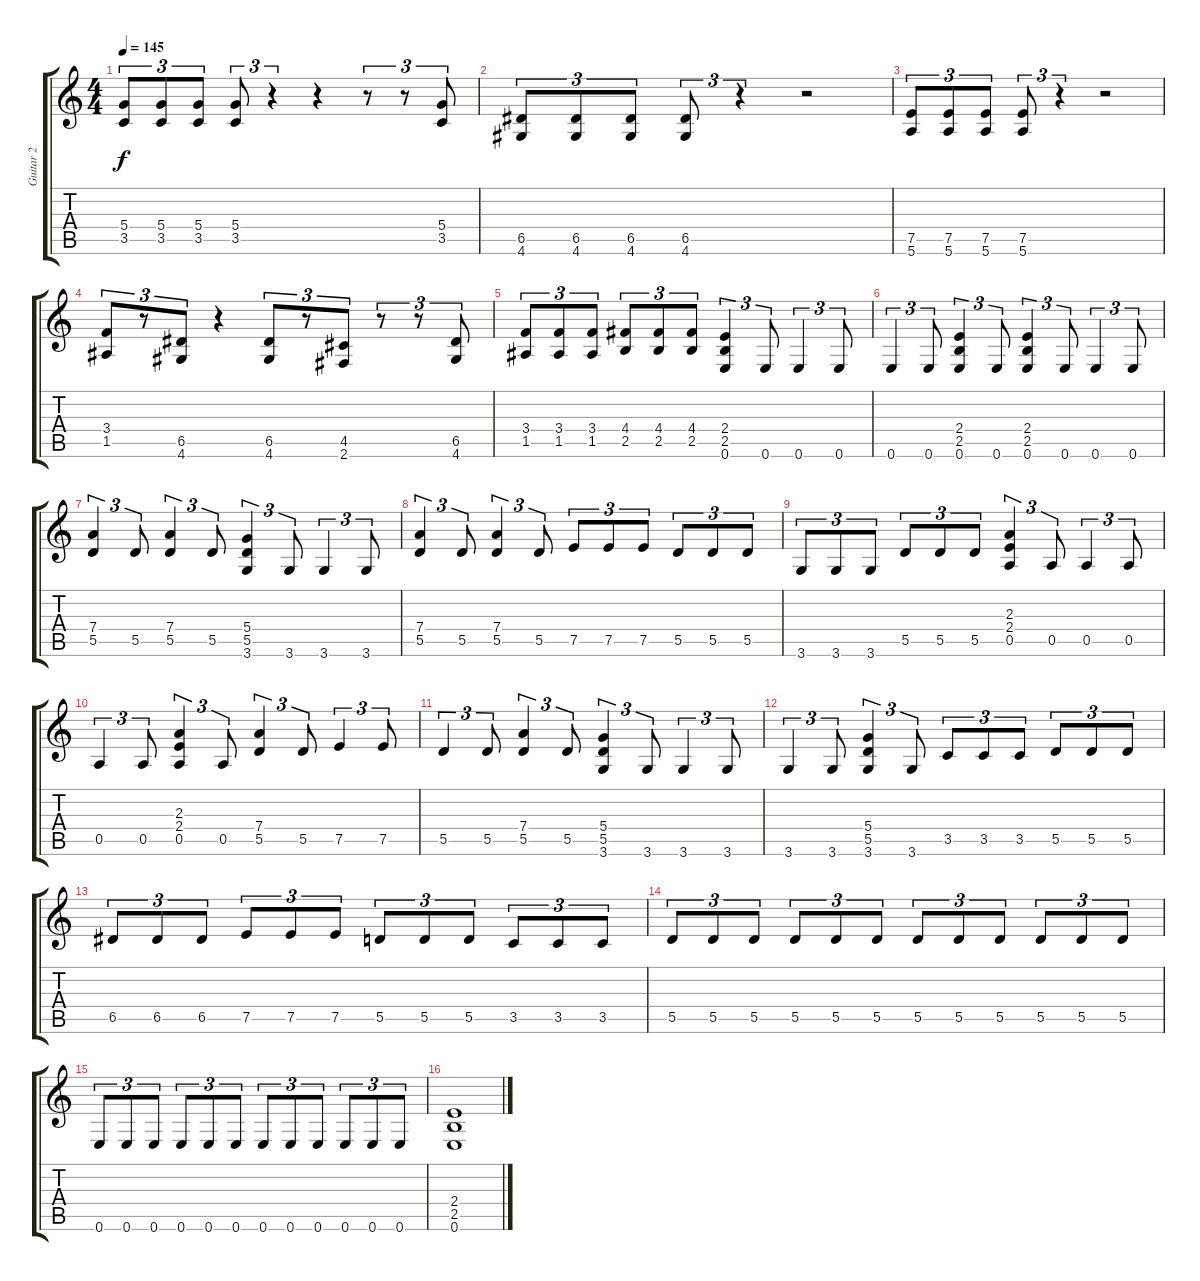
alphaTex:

\track ("Guitar 2" "Guitar 2") {instrument distortionguitar}
\staff {score tabs}
\tuning (E4 B3 G3 D3 A2 E2) {hide}
\ts (4 4)
\tempo 145
\clef g2
\ks c
(5.4 3.5).8{tu (3 2) dy f} (5.4 3.5).8{tu (3 2)} (5.4 3.5).8{tu (3 2)} (5.4 3.5).8{tu (3 2)} r.4{tu (3 2)} r.4 r.8{tu (3 2)} r.8{tu (3 2)} (5.4 3.5).8{tu (3 2)} |
(6.5 4.6).8{tu (3 2)} (6.5 4.6).8{tu (3 2)} (6.5 4.6).8{tu (3 2)} (6.5 4.6).8{tu (3 2)} r.4{tu (3 2)} r.2 |
(7.5 5.6).8{tu (3 2)} (7.5 5.6).8{tu (3 2)} (7.5 5.6).8{tu (3 2)} (7.5 5.6).8{tu (3 2)} r.4{tu (3 2)} r.2 |
(3.4 1.5).8{tu (3 2)} r.8{tu (3 2)} (6.5 4.6).8{tu (3 2)} r.4 (6.5 4.6).8{tu (3 2)} r.8{tu (3 2)} (4.5 2.6).8{tu (3 2)} r.8{tu (3 2)} r.8{tu (3 2)} (6.5 4.6).8{tu (3 2)} |
(3.4 1.5).8{tu (3 2)} (3.4 1.5).8{tu (3 2)} (3.4 1.5).8{tu (3 2)} (4.4 2.5).8{tu (3 2)} (4.4 2.5).8{tu (3 2)} (4.4 2.5).8{tu (3 2)} (2.4 2.5 0.6).4{tu (3 2)} 0.6.8{tu (3 2)} 0.6.4{tu (3 2)} 0.6.8{tu (3 2)} |
0.6.4{tu (3 2)} 0.6.8{tu (3 2)} (2.4 2.5 0.6).4{tu (3 2)} 0.6.8{tu (3 2)} (2.4 2.5 0.6).4{tu (3 2)} 0.6.8{tu (3 2)} 0.6.4{tu (3 2)} 0.6.8{tu (3 2)} |
(7.4 5.5).4{tu (3 2)} 5.5.8{tu (3 2)} (7.4 5.5).4{tu (3 2)} 5.5.8{tu (3 2)} (5.4 5.5 3.6).4{tu (3 2)} 3.6.8{tu (3 2)} 3.6.4{tu (3 2)} 3.6.8{tu (3 2)} |
(7.4 5.5).4{tu (3 2)} 5.5.8{tu (3 2)} (7.4 5.5).4{tu (3 2)} 5.5.8{tu (3 2)} 7.5.8{tu (3 2)} 7.5.8{tu (3 2)} 7.5.8{tu (3 2)} 5.5.8{tu (3 2)} 5.5.8{tu (3 2)} 5.5.8{tu (3 2)} |
3.6.8{tu (3 2)} 3.6.8{tu (3 2)} 3.6.8{tu (3 2)} 5.5.8{tu (3 2)} 5.5.8{tu (3 2)} 5.5.8{tu (3 2)} (2.3 2.4 0.5).4{tu (3 2)} 0.5.8{tu (3 2)} 0.5.4{tu (3 2)} 0.5.8{tu (3 2)} |
0.5.4{tu (3 2)} 0.5.8{tu (3 2)} (2.3 2.4 0.5).4{tu (3 2)} 0.5.8{tu (3 2)} (7.4 5.5).4{tu (3 2)} 5.5.8{tu (3 2)} 7.5.4{tu (3 2)} 7.5.8{tu (3 2)} |
5.5.4{tu (3 2)} 5.5.8{tu (3 2)} (7.4 5.5).4{tu (3 2)} 5.5.8{tu (3 2)} (5.4 5.5 3.6).4{tu (3 2)} 3.6.8{tu (3 2)} 3.6.4{tu (3 2)} 3.6.8{tu (3 2)} |
3.6.4{tu (3 2)} 3.6.8{tu (3 2)} (5.4 5.5 3.6).4{tu (3 2)} 3.6.8{tu (3 2)} 3.5.8{tu (3 2)} 3.5.8{tu (3 2)} 3.5.8{tu (3 2)} 5.5.8{tu (3 2)} 5.5.8{tu (3 2)} 5.5.8{tu (3 2)} |
6.5.8{tu (3 2)} 6.5.8{tu (3 2)} 6.5.8{tu (3 2)} 7.5.8{tu (3 2)} 7.5.8{tu (3 2)} 7.5.8{tu (3 2)} 5.5.8{tu (3 2)} 5.5.8{tu (3 2)} 5.5.8{tu (3 2)} 3.5.8{tu (3 2)} 3.5.8{tu (3 2)} 3.5.8{tu (3 2)} |
5.5.8{tu (3 2)} 5.5.8{tu (3 2)} 5.5.8{tu (3 2)} 5.5.8{tu (3 2)} 5.5.8{tu (3 2)} 5.5.8{tu (3 2)} 5.5.8{tu (3 2)} 5.5.8{tu (3 2)} 5.5.8{tu (3 2)} 5.5.8{tu (3 2)} 5.5.8{tu (3 2)} 5.5.8{tu (3 2)} |
0.6.8{tu (3 2)} 0.6.8{tu (3 2)} 0.6.8{tu (3 2)} 0.6.8{tu (3 2)} 0.6.8{tu (3 2)} 0.6.8{tu (3 2)} 0.6.8{tu (3 2)} 0.6.8{tu (3 2)} 0.6.8{tu (3 2)} 0.6.8{tu (3 2)} 0.6.8{tu (3 2)} 0.6.8{tu (3 2)} |
(2.4 2.5 0.6).1
